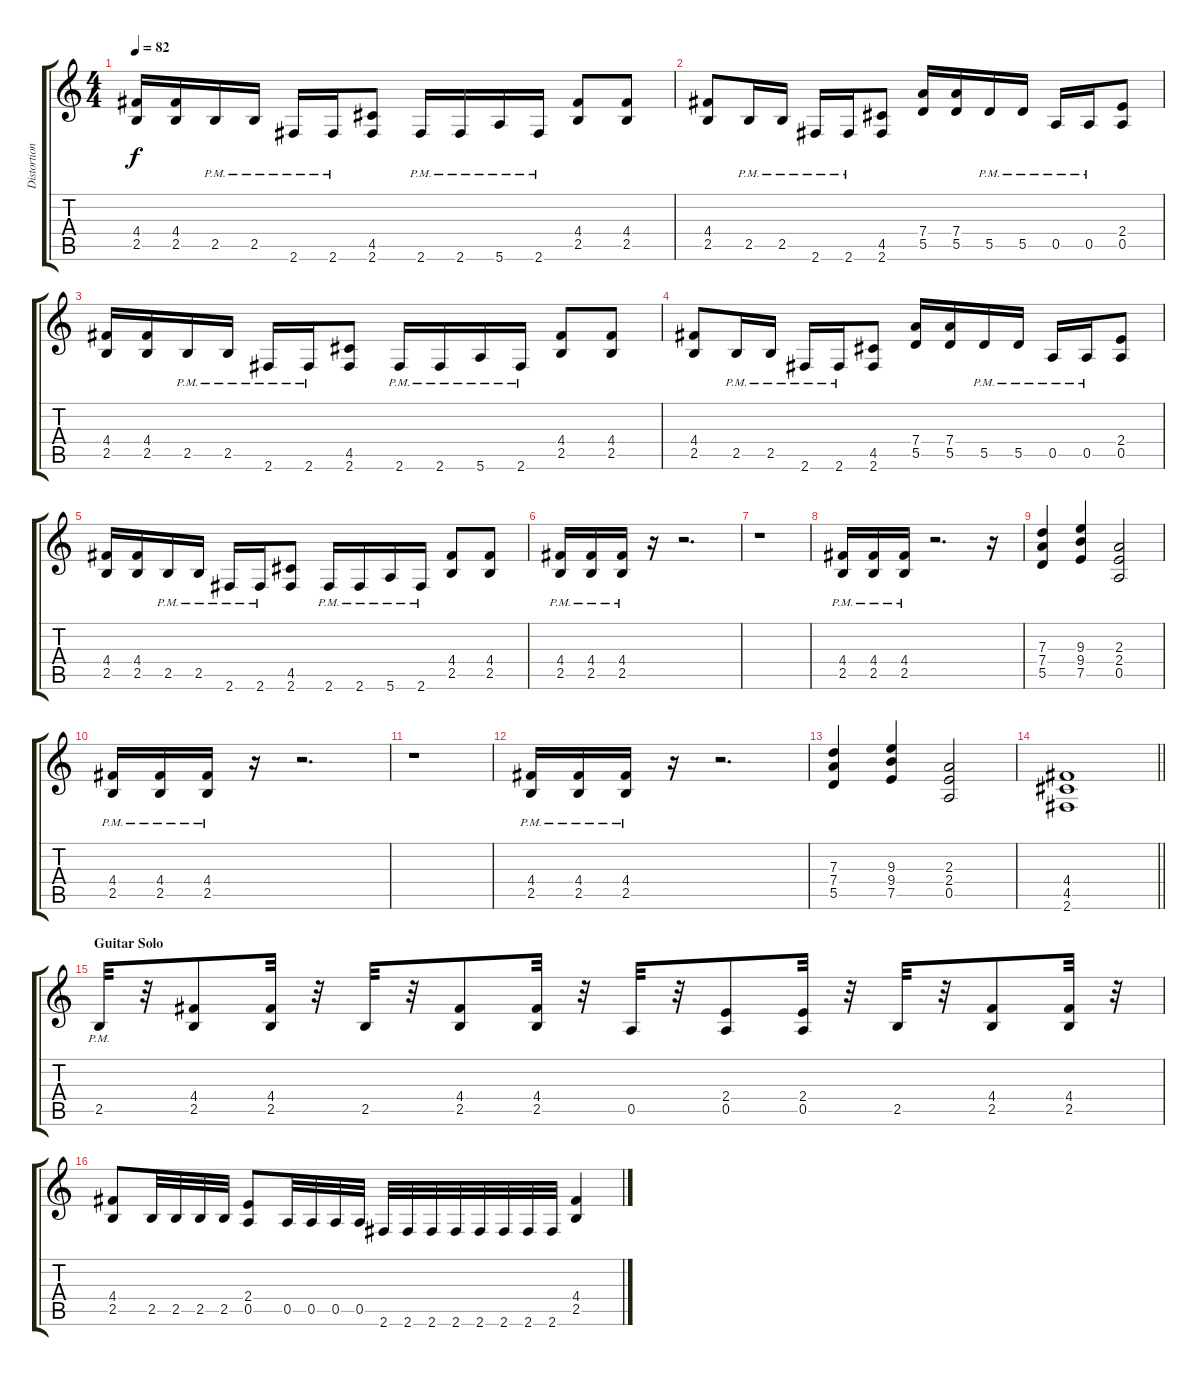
\track ("Distortion Rhythm" "Distortion") {instrument distortionguitar}
\staff {score tabs}
\tuning (E4 B3 G3 D3 A2 E2) {hide}
\ts (4 4)
\tempo 82
\clef g2
\ks c
(4.4 2.5).16{dy f} (4.4 2.5).16 2.5{pm}.16 2.5{pm}.16 2.6{pm}.16 2.6{pm}.16 (4.5 2.6).8 2.6{pm}.16 2.6{pm}.16 5.6{pm}.16 2.6{pm}.16 (4.4 2.5).8 (4.4 2.5).8 |
(4.4 2.5).8 2.5{pm}.16 2.5{pm}.16 2.6{pm}.16 2.6{pm}.16 (4.5 2.6).8 (7.4 5.5).16 (7.4 5.5).16 5.5{pm}.16 5.5{pm}.16 0.5{pm}.16 0.5{pm}.16 (2.4 0.5).8 |
(4.4 2.5).16 (4.4 2.5).16 2.5{pm}.16 2.5{pm}.16 2.6{pm}.16 2.6{pm}.16 (4.5 2.6).8 2.6{pm}.16 2.6{pm}.16 5.6{pm}.16 2.6{pm}.16 (4.4 2.5).8 (4.4 2.5).8 |
(4.4 2.5).8 2.5{pm}.16 2.5{pm}.16 2.6{pm}.16 2.6{pm}.16 (4.5 2.6).8 (7.4 5.5).16 (7.4 5.5).16 5.5{pm}.16 5.5{pm}.16 0.5{pm}.16 0.5{pm}.16 (2.4 0.5).8 |
(4.4 2.5).16 (4.4 2.5).16 2.5{pm}.16 2.5{pm}.16 2.6{pm}.16 2.6{pm}.16 (4.5 2.6).8 2.6{pm}.16 2.6{pm}.16 5.6{pm}.16 2.6{pm}.16 (4.4 2.5).8 (4.4 2.5).8 |
(4.4{pm} 2.5).16 (4.4{pm} 2.5).16 (4.4{pm} 2.5).16 r.16 r.2{d} |
r.1 |
(4.4{pm} 2.5).16 (4.4{pm} 2.5).16 (4.4{pm} 2.5).16 r.2{d} r.16 |
(7.3 7.4 5.5).4 (9.3 9.4 7.5).4 (2.3 2.4 0.5).2 |
(4.4{pm} 2.5).16 (4.4{pm} 2.5).16 (4.4{pm} 2.5).16 r.16 r.2{d} |
r.1 |
(4.4{pm} 2.5).16 (4.4{pm} 2.5).16 (4.4{pm} 2.5).16 r.16 r.2{d} |
(7.3 7.4 5.5).4 (9.3 9.4 7.5).4 (2.3 2.4 0.5).2 |
\barLineRight lightlight
(4.4 4.5 2.6).1 |
\section ("" "Guitar Solo")
2.5{pm}.32 r.32 (4.4 2.5).8 (4.4 2.5).32 r.32 2.5.32 r.32 (4.4 2.5).8 (4.4 2.5).32 r.32 0.5.32 r.32 (2.4 0.5).8 (2.4 0.5).32 r.32 2.5.32 r.32 (4.4 2.5).8 (4.4 2.5).32 r.32 |
(4.4 2.5).8 2.5.32 2.5.32 2.5.32 2.5.32 (2.4 0.5).8 0.5.32 0.5.32 0.5.32 0.5.32 2.6.32 2.6.32 2.6.32 2.6.32 2.6.32 2.6.32 2.6.32 2.6.32 (4.4 2.5).4
